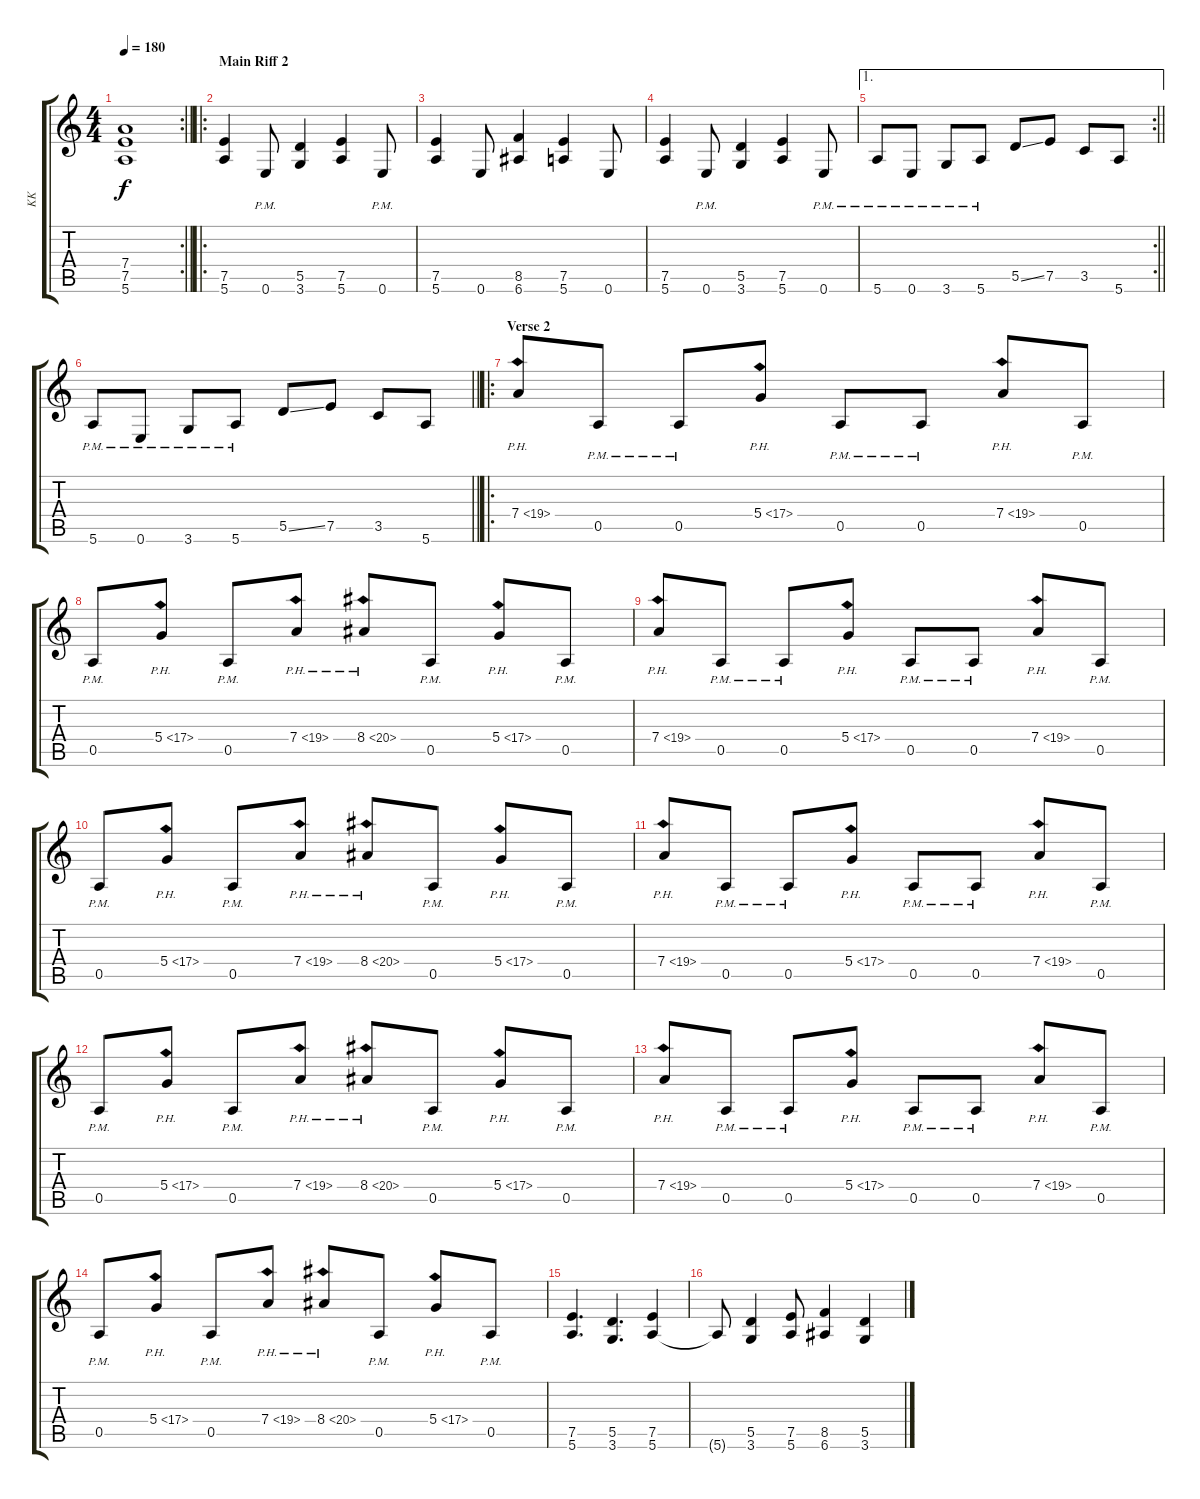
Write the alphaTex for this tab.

\track ("KK" "KK") {instrument overdrivenguitar}
\staff {score tabs}
\tuning (E4 B3 G3 D3 A2 E2) {hide}
\rc 2
\ts (4 4)
\tempo 180
\clef g2
\barLineRight lightlight
\ks c
(7.4 7.5 5.6).1{dy f} |
\ro
\section ("" "Main Riff 2")
(7.5 5.6).4 0.6{pm}.8 (5.5 3.6).4 (7.5 5.6).4 0.6{pm}.8 |
(7.5 5.6).4 0.6.8 (8.5 6.6).4 (7.5 5.6).4 0.6.8 |
(7.5 5.6).4 0.6{pm}.8 (5.5 3.6).4 (7.5 5.6).4 0.6{pm}.8 |
\ae 1
\rc 2
\barLineRight lightlight
5.6{pm}.8 0.6{pm}.8 3.6{pm}.8 5.6{pm}.8 5.5{ss}.8 7.5.8 3.5.8 5.6.8 |
\barLineRight lightlight
5.6{pm}.8 0.6{pm}.8 3.6{pm}.8 5.6{pm}.8 5.5{ss}.8 7.5.8 3.5.8 5.6.8 |
\ro
\section ("" "Verse 2")
7.4{ph 12}.8 0.5{pm}.8 0.5{pm}.8 5.4{ph 12}.8 0.5{pm}.8 0.5{pm}.8 7.4{ph 12}.8 0.5{pm}.8 |
0.5{pm}.8 5.4{ph 12}.8 0.5{pm}.8 7.4{ph 12}.8 8.4{ph 12}.8 0.5{pm}.8 5.4{ph 12}.8 0.5{pm}.8 |
7.4{ph 12}.8 0.5{pm}.8 0.5{pm}.8 5.4{ph 12}.8 0.5{pm}.8 0.5{pm}.8 7.4{ph 12}.8 0.5{pm}.8 |
0.5{pm}.8 5.4{ph 12}.8 0.5{pm}.8 7.4{ph 12}.8 8.4{ph 12}.8 0.5{pm}.8 5.4{ph 12}.8 0.5{pm}.8 |
7.4{ph 12}.8 0.5{pm}.8 0.5{pm}.8 5.4{ph 12}.8 0.5{pm}.8 0.5{pm}.8 7.4{ph 12}.8 0.5{pm}.8 |
0.5{pm}.8 5.4{ph 12}.8 0.5{pm}.8 7.4{ph 12}.8 8.4{ph 12}.8 0.5{pm}.8 5.4{ph 12}.8 0.5{pm}.8 |
7.4{ph 12}.8 0.5{pm}.8 0.5{pm}.8 5.4{ph 12}.8 0.5{pm}.8 0.5{pm}.8 7.4{ph 12}.8 0.5{pm}.8 |
0.5{pm}.8 5.4{ph 12}.8 0.5{pm}.8 7.4{ph 12}.8 8.4{ph 12}.8 0.5{pm}.8 5.4{ph 12}.8 0.5{pm}.8 |
(7.5 5.6).4{d} (5.5 3.6).4{d} (7.5 5.6).4 |
5.6{t}.8 (5.5 3.6).4 (7.5 5.6).8 (8.5 6.6).4 (5.5 3.6).4
